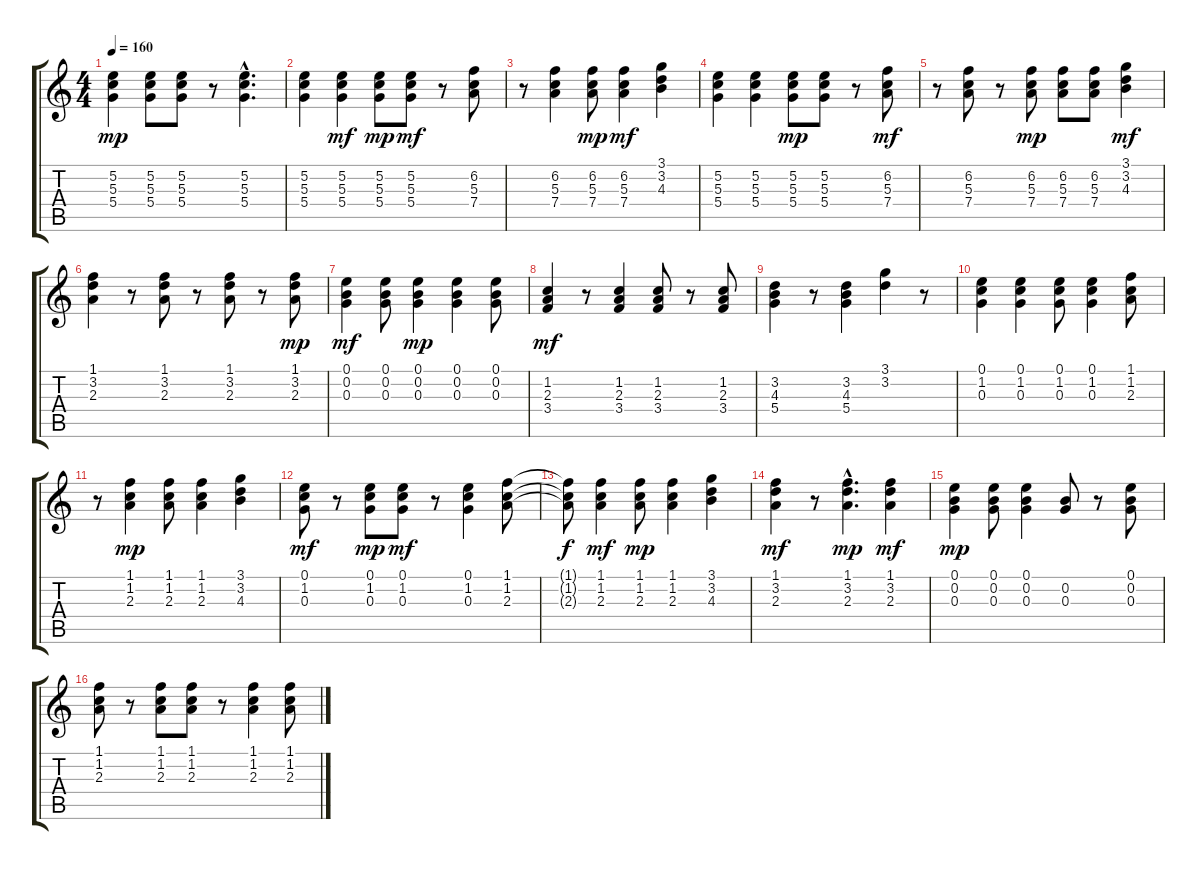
\track "" {instrument acousticguitarsteel}
\staff {score tabs}
\tuning (E4 B3 G3 D3 A2 E2) {hide}
\ts (4 4)
\tempo 160
\clef g2
\ks c
(5.2 5.3 5.4).4{dy mp} (5.2 5.3 5.4).8 (5.2 5.3 5.4).8 r.8 (5.2{hac} 5.3{hac} 5.4{hac}).4{d} |
(5.2 5.3 5.4).4 (5.2 5.3 5.4).4{dy mf} (5.2 5.3 5.4).8{dy mp} (5.2 5.3 5.4).8{dy mf} r.8 (6.2 5.3 7.4).8 |
r.8 (6.2 5.3 7.4).4 (6.2 5.3 7.4).8{dy mp} (6.2 5.3 7.4).4{dy mf} (3.1 3.2 4.3).4 |
(5.2 5.3 5.4).4 (5.2 5.3 5.4).4 (5.2 5.3 5.4).8{dy mp} (5.2 5.3 5.4).8 r.8 (6.2 5.3 7.4).8{dy mf} |
r.8 (6.2 5.3 7.4).8 r.8 (6.2 5.3 7.4).8{dy mp} (6.2 5.3 7.4).8 (6.2 5.3 7.4).8 (3.1 3.2 4.3).4{dy mf} |
(1.1 3.2 2.3).4 r.8 (1.1 3.2 2.3).8 r.8 (1.1 3.2 2.3).8 r.8 (1.1 3.2 2.3).8{dy mp} |
(0.1 0.2 0.3).4{dy mf} (0.1 0.2 0.3).8 (0.1 0.2 0.3).4{dy mp} (0.1 0.2 0.3).4 (0.1 0.2 0.3).8 |
(1.2 2.3 3.4).4{dy mf} r.8 (1.2 2.3 3.4).4 (1.2 2.3 3.4).8 r.8 (1.2 2.3 3.4).8 |
(3.2 4.3 5.4).4 r.8 (3.2 4.3 5.4).4 (3.1 3.2).4 r.8 |
(0.1 1.2 0.3).4 (0.1 1.2 0.3).4 (0.1 1.2 0.3).8 (0.1 1.2 0.3).4 (1.1 1.2 2.3).8 |
r.8 (1.1 1.2 2.3).4{dy mp} (1.1 1.2 2.3).8 (1.1 1.2 2.3).4 (3.1 3.2 4.3).4 |
(0.1 1.2 0.3).8{dy mf} r.8 (0.1 1.2 0.3).8{dy mp} (0.1 1.2 0.3).8{dy mf} r.8 (0.1 1.2 0.3).4 (1.1 1.2 2.3).8 |
(1.1{t} 1.2{t} 2.3{t}).8{dy f} (1.1 1.2 2.3).4{dy mf} (1.1 1.2 2.3).8{dy mp} (1.1 1.2 2.3).4 (3.1 3.2 4.3).4 |
(1.1 3.2 2.3).4{dy mf} r.8 (1.1{hac} 3.2{hac} 2.3{hac}).4{d dy mp} (1.1 3.2 2.3).4{dy mf} |
(0.1 0.2 0.3).4{dy mp} (0.1 0.2 0.3).8 (0.1 0.2 0.3).4 (0.2 0.3).8 r.8 (0.1 0.2 0.3).8 |
(1.1 1.2 2.3).8 r.8 (1.1 1.2 2.3).8 (1.1 1.2 2.3).8 r.8 (1.1 1.2 2.3).4 (1.1 1.2 2.3).8
